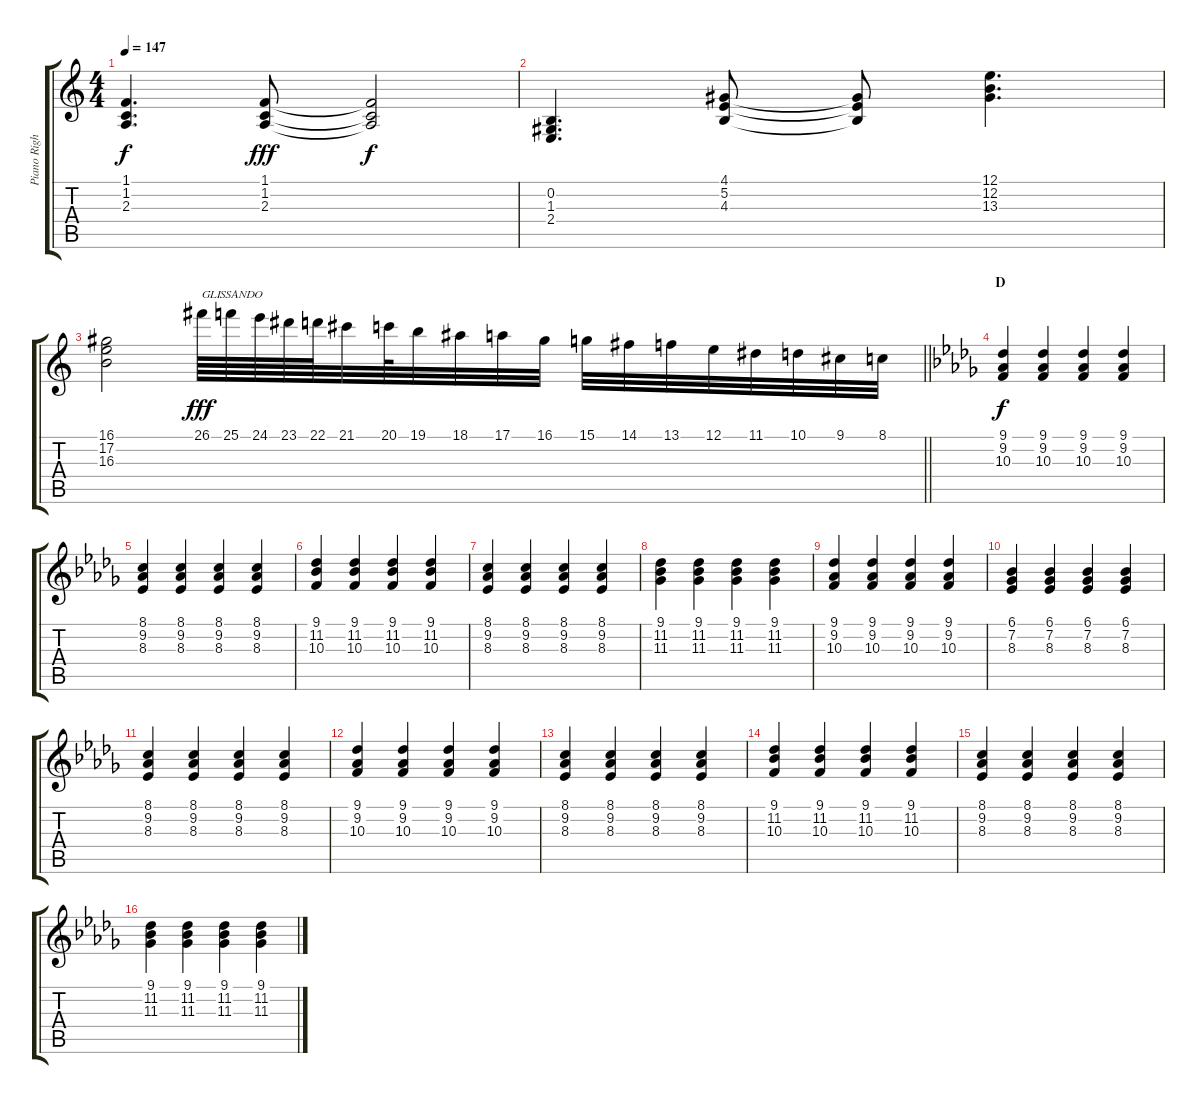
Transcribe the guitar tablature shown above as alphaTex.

\track ("Piano Right (Kotobuki Tsumugi)" "Piano Righ") {instrument acousticgrandpiano}
\staff {score tabs}
\tuning (E4 B3 G3 D3 A2 E2) {hide}
\ts (4 4)
\tempo 147
\clef g2
\ks c
(1.1 1.2 2.3).4{d dy f} (1.1 1.2 2.3).8{dy fff} (1.1{t} 1.2{t} 2.3{t}).2{dy f} |
(0.2 1.3 2.4).4{d} (4.1 5.2 4.3).8 (4.1{t} 5.2{t} 4.3{t}).8 (12.1 12.2 13.3).4{d} |
\barLineRight lightlight
(16.1 17.2 16.3).2 26.1.64{txt "GLISSANDO" dy fff} 25.1.64 24.1.64 23.1.64 22.1.64 21.1.32 20.1.64 19.1.32 18.1.32 17.1.32 16.1.32 15.1.32 14.1.32 13.1.32 12.1.32 11.1.32 10.1.32 9.1.32 8.1.32 |
\section ("" "D")
\ks db
(9.1 9.2 10.3).4{dy f} (9.1 9.2 10.3).4 (9.1 9.2 10.3).4 (9.1 9.2 10.3).4 |
(8.1 9.2 8.3).4 (8.1 9.2 8.3).4 (8.1 9.2 8.3).4 (8.1 9.2 8.3).4 |
(9.1 11.2 10.3).4 (9.1 11.2 10.3).4 (9.1 11.2 10.3).4 (9.1 11.2 10.3).4 |
(8.1 9.2 8.3).4 (8.1 9.2 8.3).4 (8.1 9.2 8.3).4 (8.1 9.2 8.3).4 |
(9.1 11.2 11.3).4 (9.1 11.2 11.3).4 (9.1 11.2 11.3).4 (9.1 11.2 11.3).4 |
(9.1 9.2 10.3).4 (9.1 9.2 10.3).4 (9.1 9.2 10.3).4 (9.1 9.2 10.3).4 |
(6.1 7.2 8.3).4 (6.1 7.2 8.3).4 (6.1 7.2 8.3).4 (6.1 7.2 8.3).4 |
(8.1 9.2 8.3).4 (8.1 9.2 8.3).4 (8.1 9.2 8.3).4 (8.1 9.2 8.3).4 |
(9.1 9.2 10.3).4 (9.1 9.2 10.3).4 (9.1 9.2 10.3).4 (9.1 9.2 10.3).4 |
(8.1 9.2 8.3).4 (8.1 9.2 8.3).4 (8.1 9.2 8.3).4 (8.1 9.2 8.3).4 |
(9.1 11.2 10.3).4 (9.1 11.2 10.3).4 (9.1 11.2 10.3).4 (9.1 11.2 10.3).4 |
(8.1 9.2 8.3).4 (8.1 9.2 8.3).4 (8.1 9.2 8.3).4 (8.1 9.2 8.3).4 |
(9.1 11.2 11.3).4 (9.1 11.2 11.3).4 (9.1 11.2 11.3).4 (9.1 11.2 11.3).4
